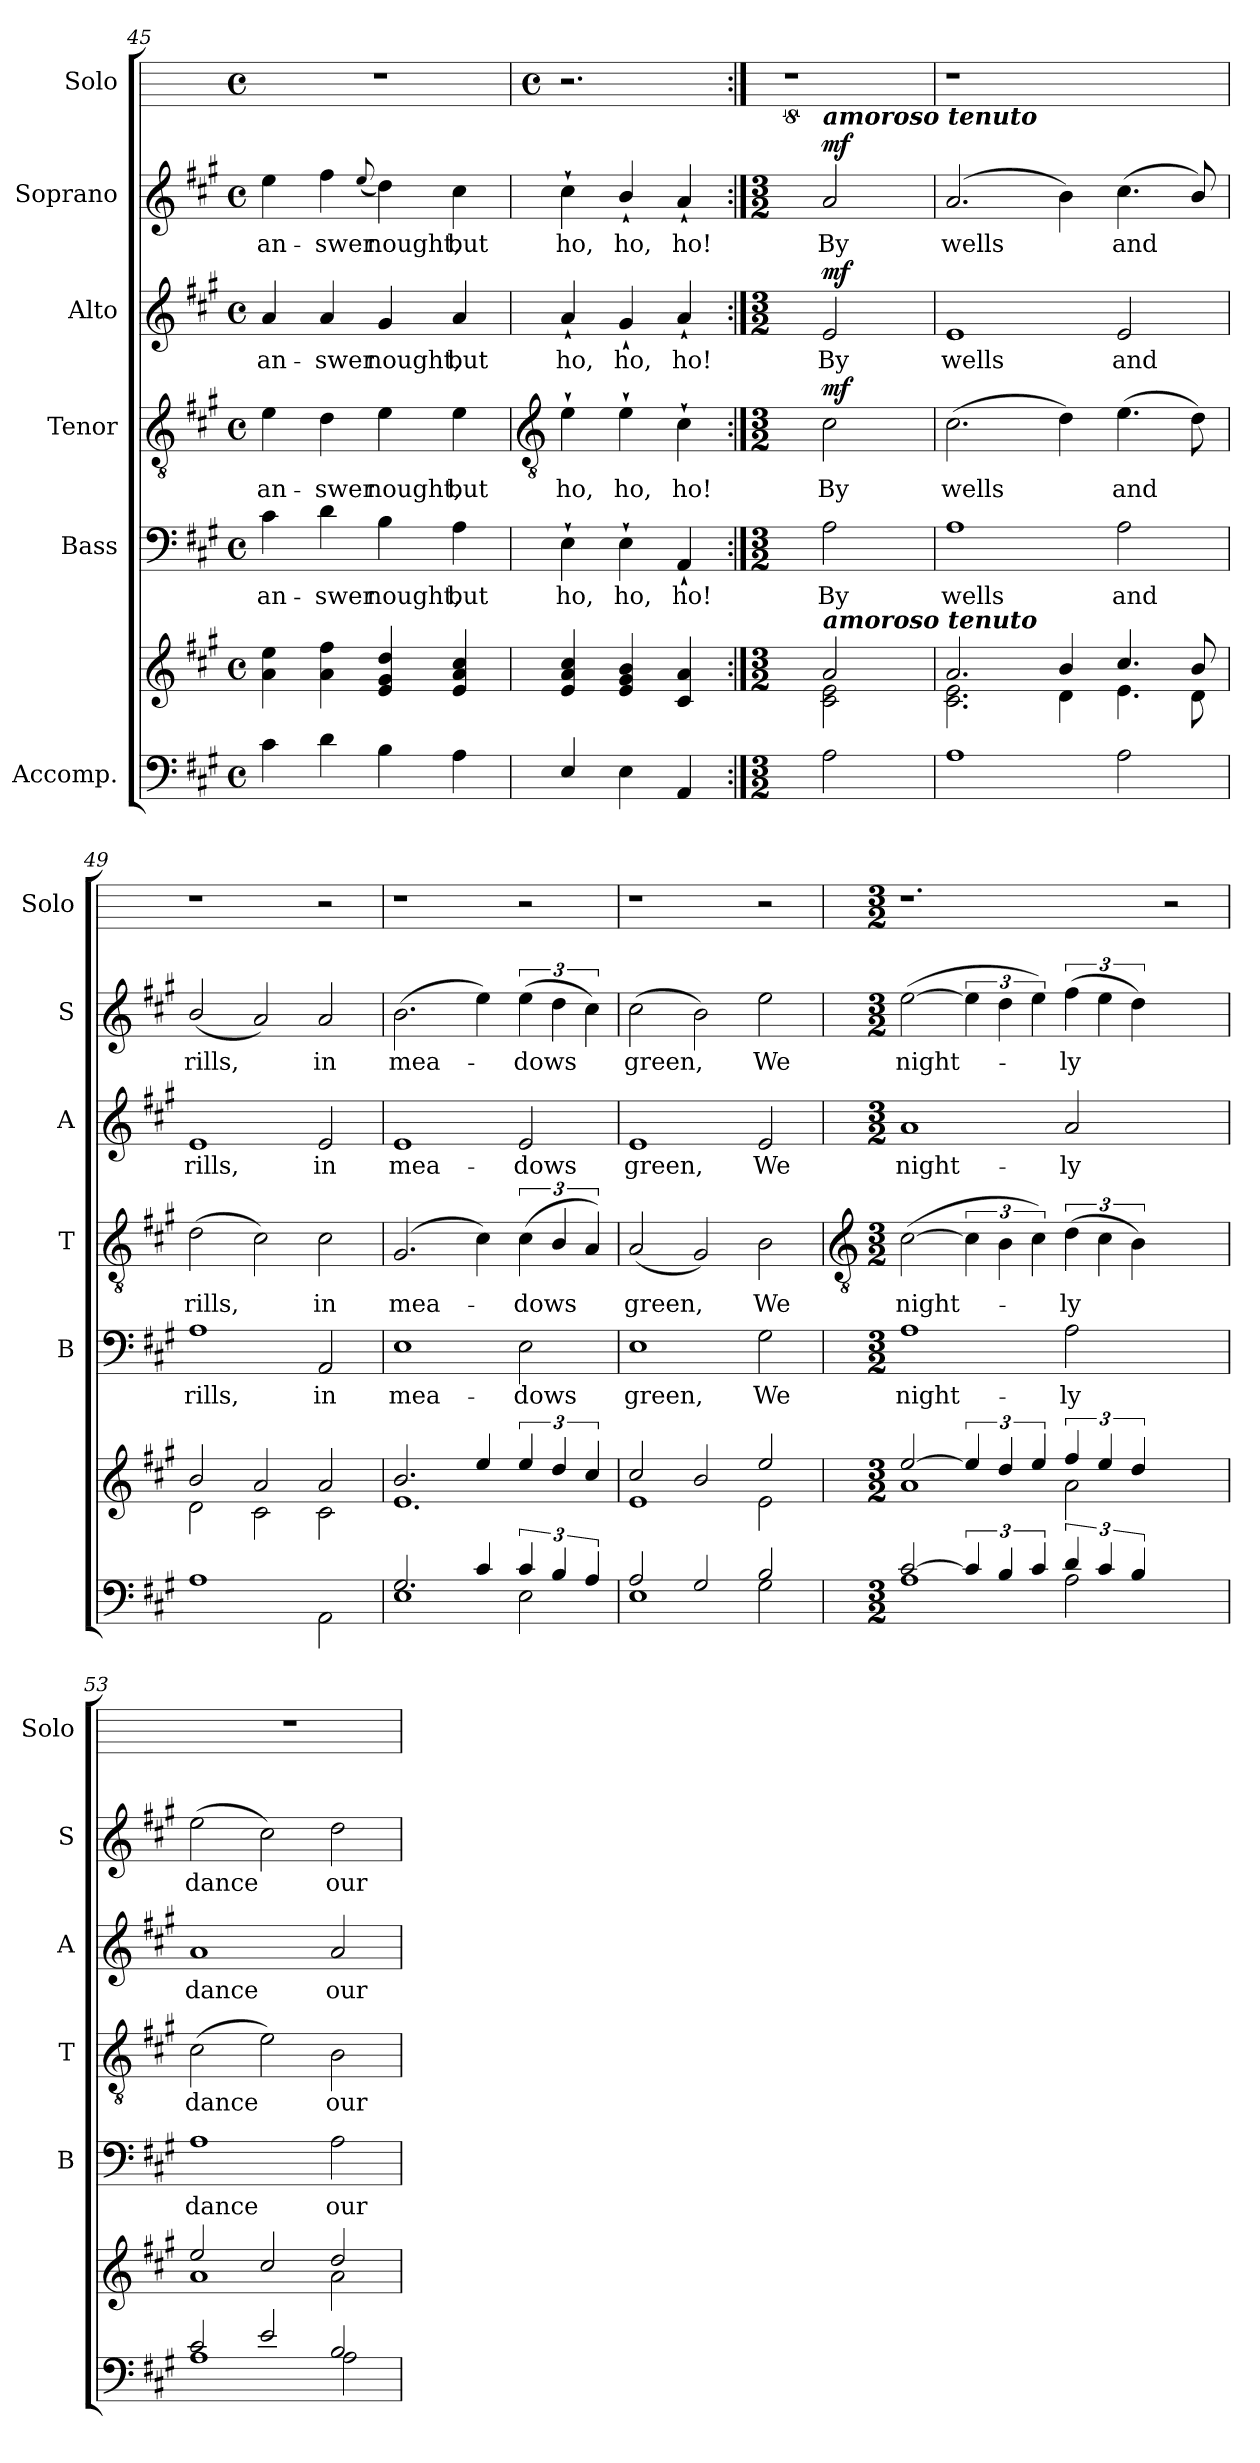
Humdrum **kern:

**kern	**kern	**dynam	**kern	**text	**kern	**text	**dynam	**kern	**text	**dynam	**kern	**text	**dynam	**kern
*part6	*part6	*part6	*part5	*part5	*part4	*part4	*part4	*part3	*part3	*part3	*part2	*part2	*part2	*part1
*staff7	*staff6	*staff6/7	*staff5	*staff5	*staff4	*staff4	*staff4	*staff3	*staff3	*staff3	*staff2	*staff2	*staff2	*staff1
*I"Accomp.	*	*	*I"Bass	*	*I"Tenor	*	*	*I"Alto	*	*	*I"Soprano	*	*	*I"Solo
*	*	*	*I'B	*	*I'T	*	*	*I'A	*	*	*I'S	*	*	*I'Solo
*clefF4	*clefG2	*	*clefF4	*	*clefGv2	*	*	*clefG2	*	*	*clefG2	*	*	*
*k[f#c#g#]	*k[f#c#g#]	*	*k[f#c#g#]	*	*k[f#c#g#]	*	*	*k[f#c#g#]	*	*	*k[f#c#g#]	*	*	*
*A:	*A:	*	*A:	*	*A:	*	*	*A:	*	*	*A:	*	*	*
*M4/4	*M4/4	*	*M4/4	*	*M4/4	*	*	*M4/4	*	*	*M4/4	*	*	*M4/4
*met(c)	*met(c)	*	*met(c)	*	*met(c)	*	*	*met(c)	*	*	*met(c)	*	*	*met(c)
=45	=45	=45	=45	=45	=45	=45	=45	=45	=45	=45	=45	=45	=45	=45
!	!	!	!	!LO:LY:b	!	!LO:LY:b	!	!	!LO:LY:b	!	!	!LO:LY:b	!	!
4c#	4a 4ee	.	4c#	an-	4e	an-	.	4a	an-	.	4ee	an-	.	1r
!	!	!	!	!LO:LY:b	!	!LO:LY:b	!	!	!LO:LY:b	!	!	!LO:LY:b	!	!
4d	4a 4ff#	.	4d	-swer	4d	-swer	.	4a	-swer	.	4ff#	-swer	.	.
.	.	.	.	.	.	.	.	.	.	.	(>8qqee/	.	.	.
!	!	!	!	!LO:LY:b	!	!LO:LY:b	!	!	!LO:LY:b	!	!	!LO:LY:b	!	!
4B	4e 4g# 4dd	.	4B	nought,	4e	nought,	.	4g#	nought,	.	4dd)	nought,	.	.
!	!	!	!	!LO:LY:b	!	!LO:LY:b	!	!	!LO:LY:b	!	!	!LO:LY:b	!	!
4A	4e 4a 4cc#	.	4A	but	4e	but	.	4a	but	.	4cc#	but	.	.
!!LO:LB:g=z
=46	=46	=46	=46	=46	=46	=46	=46	=46	=46	=46	=46	=46	=46	=46
*	*	*	*	*	*clefGv2	*	*	*	*	*	*	*	*	*
*	*	*	*	*	*	*	*	*	*	*	*	*	*	*M4/4
*	*	*	*	*	*	*	*	*	*	*	*	*	*	*met(c)
*^	*^	*	*	*	*	*	*	*	*	*	*	*	*	*
!	!	!	!	!	!	!LO:LY:b	!	!LO:LY:b	!	!	!LO:LY:b	!	!	!LO:LY:b	!	!
4E/	2.ryy	4e/ 4a/ 4cc#/	2.ryy	.	4E`	ho,	4e`	ho,	.	4a`	ho,	.	4cc#`	ho,	.	2.r
!	!	!	!	!	!	!LO:LY:b	!	!LO:LY:b	!	!	!LO:LY:b	!	!	!LO:LY:b	!	!
4E\	.	4e/ 4g#/ 4b/	.	.	4E`\	ho,	4e`\	ho,	.	4g#`/	ho,	.	4b`/	ho,	.	.
!	!	!	!	!	!	!LO:LY:b	!	!LO:LY:b	!	!	!LO:LY:b	!	!	!LO:LY:b	!	!
4AA/	.	4c#/ 4a/	.	.	4AA`	ho!	4c#`	ho!	.	4a`	ho!	.	4a`	ho!	.	.
=47:|!	=47:|!	=47:|!	=47:|!	=47:|!	=47:|!	=47:|!	=47:|!	=47:|!	=47:|!	=47:|!	=47:|!	=47:|!	=47:|!	=47:|!	=47:|!	=47:|!
*M3/2	*	*M3/2	*	*	*M3/2	*	*M3/2	*	*	*M3/2	*	*	*M3/2	*	*	*
2ryy	8ryy	8ryy	8ryy	.	8ryy	.	8ryy	.	.	8ryy	.	.	8ryy	.	.	8%5r
!	!	!	!	!	!	!	!	!	!	!	!	!	!LO:TX:a:Bi:t=amoroso tenuto	!	!	!
!	!	!LO:TX:a:Bi:t=amoroso tenuto	!	!	!	!	!	!	!	!	!	!	!	!	!	!
!	!	!	!	!LO:DY:b	!	!LO:LY:b	!	!LO:LY:b	!	!	!LO:LY:b	!	!	!LO:LY:b	!	!
!	!	!	!	!LO:DY:n=1:b	!	!	!	!	!LO:DY:b	!	!	!LO:DY:b	!	!	!LO:DY:b	!
.	2A\	2a/	2c#\ 2e\	mf mf	2A	By	2c#	By	mf	2e	By	mf	2a	By	mf	.
8ryy	.	.	.	.	.	.	.	.	.	.	.	.	.	.	.	.
=48	=48	=48	=48	=48	=48	=48	=48	=48	=48	=48	=48	=48	=48	=48	=48	=48
!LO:N:vis=1	!	!	!	!	!	!LO:LY:b	!	!LO:LY:b	!	!	!LO:LY:b	!	!	!LO:LY:b	!	!
1.ryy	1A\	2.a/	2.c#\ 2.e\	.	1A	wells	(>2.c#	wells	.	1e	wells	.	(<2.a	wells	.	1r
.	.	4b/	4d\	.	.	.	4d)	.	.	.	.	.	4b)	.	.	.
!	!	!	!	!	!	!LO:LY:b	!	!LO:LY:b	!	!	!LO:LY:b	!	!	!LO:LY:b	!	!
.	2A\	4.cc#/	4.e\	.	2A	and	(>4.e	and	.	2e	and	.	(<4.cc#	and	.	2ryy
.	.	8b/	8d\	.	.	.	8d\)	.	.	.	.	.	8b/)	.	.	.
=49	=49	=49	=49	=49	=49	=49	=49	=49	=49	=49	=49	=49	=49	=49	=49	=49
!LO:N:vis=1	!	!	!	!	!	!LO:LY:b	!	!LO:LY:b	!	!	!LO:LY:b	!	!	!LO:LY:b	!	!
1.ryy	1A\	2b/	2d\	.	1A	rills,	(>2d\	rills,	.	1e	rills,	.	(<2b/	rills,	.	1r
.	.	2a/	2c#\	.	.	.	2c#)	.	.	.	.	.	2a)	.	.	.
!	!	!	!	!	!	!LO:LY:b	!	!LO:LY:b	!	!	!LO:LY:b	!	!	!LO:LY:b	!	!
.	2AA\	2a/	2c#\	.	2AA	in	2c#	in	.	2e	in	.	2a	in	.	2r
=50	=50	=50	=50	=50	=50	=50	=50	=50	=50	=50	=50	=50	=50	=50	=50	=50
!	!	!	!	!	!	!LO:LY:b	!	!LO:LY:b	!	!	!LO:LY:b	!	!	!LO:LY:b	!	!
2.G#/	1E\	2.b/	1.e\	.	1E	mea-	(<2.G#/	mea-	.	1e	mea-	.	(>2.b	mea-	.	1r
4c#/	.	4ee/	.	.	.	.	4c#)	.	.	.	.	.	4ee)	.	.	.
!	!	!	!	!	!	!LO:LY:b	!	!LO:LY:b	!	!	!LO:LY:b	!	!	!LO:LY:b	!	!
6c#/	2E\	6ee/	.	.	2E	-dows	(<6c#	dows	.	2e	-dows	.	(>6ee	dows	.	2r
6B/	.	6dd/	.	.	.	.	6B/	.	.	.	.	.	6dd	.	.	.
6A/	.	6cc#/	.	.	.	.	6A)	.	.	.	.	.	6cc#)	.	.	.
=51	=51	=51	=51	=51	=51	=51	=51	=51	=51	=51	=51	=51	=51	=51	=51	=51
!	!	!	!	!	!	!LO:LY:b	!	!LO:LY:b	!	!	!LO:LY:b	!	!	!LO:LY:b	!	!
2A/	1E\	2cc#/	1e\	.	1E	green,	(<2A	green,	.	1e	green,	.	(>2cc#	green,	.	1r
2G#/	.	2b/	.	.	.	.	2G#)	.	.	.	.	.	2b)	.	.	.
!	!	!	!	!	!	!LO:LY:b	!	!LO:LY:b	!	!	!LO:LY:b	!	!	!LO:LY:b	!	!
2B/	2G#\	2ee/	2e\	.	2G#	We	2B	We	.	2e	We	.	2ee	We	.	2r
!!LO:LB:g=z
=52	=52	=52	=52	=52	=52	=52	=52	=52	=52	=52	=52	=52	=52	=52	=52	=52
*	*	*	*	*	*	*	*clefGv2	*	*	*	*	*	*	*	*	*
*M3/2	*	*M3/2	*	*	*M3/2	*	*M3/2	*	*	*M3/2	*	*	*M3/2	*	*	*M3/2
!	!	!	!	!	!	!LO:LY:b	!	!LO:LY:b	!	!	!LO:LY:b	!	!	!LO:LY:b	!	!
[2c#/	1A\	[2ee/	1a\	.	1A	night-	(>[2c#	night-	.	1a	night-	.	(>[2ee	night-	.	1.r
6c#/]	.	6ee/]	.	.	.	.	6c#]	.	.	.	.	.	6ee]	.	.	.
6B/	.	6dd/	.	.	.	.	6B	.	.	.	.	.	6dd	.	.	.
6c#/	.	6ee/	.	.	.	.	6c#)	.	.	.	.	.	6ee)	.	.	.
!	!	!	!	!	!	!LO:LY:b	!	!LO:LY:b	!	!	!LO:LY:b	!	!	!LO:LY:b	!	!
6d/	2A\	6ff#/	2a\	.	2A	-ly	(>6d	ly	.	2a	-ly	.	(>6ff#	ly	.	.
6c#/	.	6ee/	.	.	.	.	6c#	.	.	.	.	.	6ee	.	.	.
6B/	.	6dd/	.	.	.	.	6B)	.	.	.	.	.	6dd)	.	.	.
2ryy	2ryy	2ryy	2ryy	.	2ryy	.	2ryy	.	.	2ryy	.	.	2ryy	.	.	2r
=53	=53	=53	=53	=53	=53	=53	=53	=53	=53	=53	=53	=53	=53	=53	=53	=53
!	!	!	!	!	!	!LO:LY:b	!	!LO:LY:b	!	!	!LO:LY:b	!	!	!LO:LY:b	!	!
2c#/	1A\	2ee/	1a\	.	1A	dance	(>2c#	dance	.	1a	dance	.	(>2ee	dance	.	1.r
2e/	.	2cc#/	.	.	.	.	2e)	.	.	.	.	.	2cc#)	.	.	.
!	!	!	!	!	!	!LO:LY:b	!	!LO:LY:b	!	!	!LO:LY:b	!	!	!LO:LY:b	!	!
2B/	2A\	2dd/	2a\	.	2A	our	2B	our	.	2a	our	.	2dd	our	.	.
*v	*v	*	*	*	*	*	*	*	*	*	*	*	*	*	*	*
*	*v	*v	*	*	*	*	*	*	*	*	*	*	*	*	*
=	=	=	=	=	=	=	=	=	=	=	=	=	=	=
*-	*-	*-	*-	*-	*-	*-	*-	*-	*-	*-	*-	*-	*-	*-
